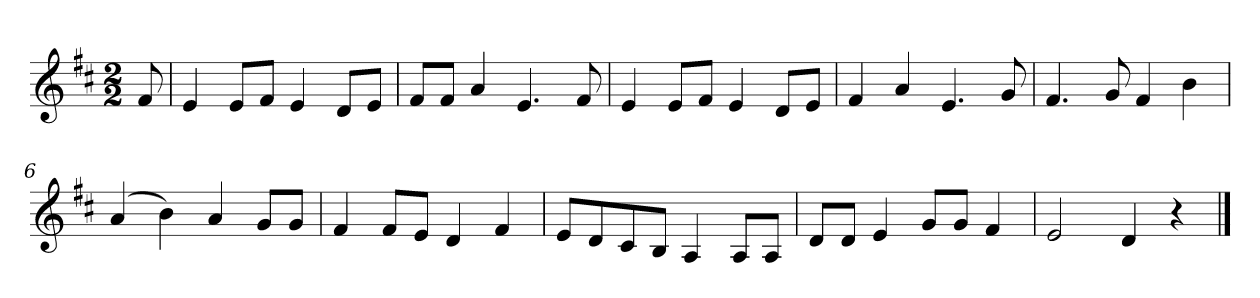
**kern
*part1
*staff1
*k[f#c#]
*M2/2
*MM120
=
8f#
=1
4e
8eL
8f#J
4e
8dL
8eJ
=2
8f#L
8f#J
4a
4.e
8f#
=3
4e
8eL
8f#J
4e
8dL
8eJ
=4
4f#
4a
4.e
8g
=5
4.f#
8g
4f#
4b
=6
(4a
4b)
4a
8gL
8gJ
=7
4f#
8f#L
8eJ
4d
4f#
=8
8eL
8d
8c#
8BJ
4A
8AL
8AJ
=9
8dL
8dJ
4e
8gL
8gJ
4f#
=10
2e
4d
4r
==
*-
